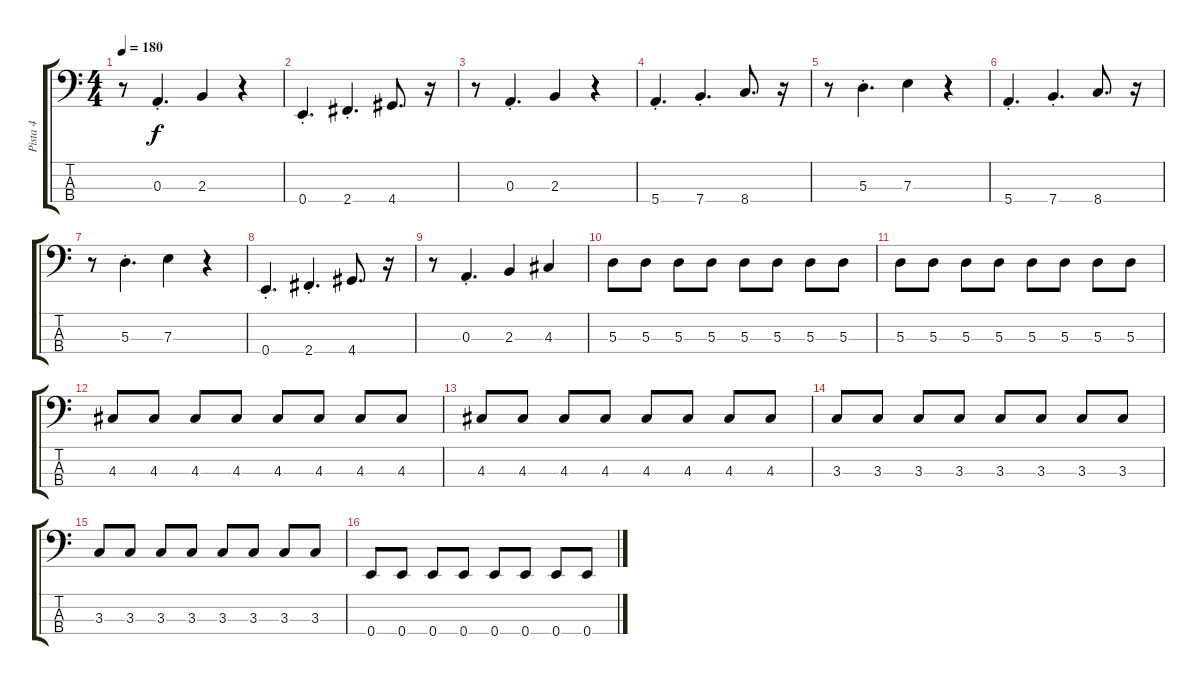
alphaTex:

\track ("Pista 4" "Pista 4") {instrument electricbasspick}
\staff {score tabs}
\tuning (G2 D2 A1 E1) {hide}
\ts (4 4)
\tempo 180
\clef f4
\ks c
r.8{dy f} 0.3{st}.4{d} 2.3.4 r.4 |
0.4{st}.4{d} 2.4{st}.4{d} 4.4.8{d} r.16 |
r.8 0.3{st}.4{d} 2.3.4 r.4 |
5.4{st}.4{d} 7.4{st}.4{d} 8.4.8{d} r.16 |
r.8 5.3{st}.4{d} 7.3.4 r.4 |
5.4{st}.4{d} 7.4{st}.4{d} 8.4.8{d} r.16 |
r.8 5.3{st}.4{d} 7.3.4 r.4 |
0.4{st}.4{d} 2.4{st}.4{d} 4.4.8{d} r.16 |
r.8 0.3{st}.4{d} 2.3.4 4.3.4 |
5.3.8 5.3.8 5.3.8 5.3.8 5.3.8 5.3.8 5.3.8 5.3.8 |
5.3.8 5.3.8 5.3.8 5.3.8 5.3.8 5.3.8 5.3.8 5.3.8 |
4.3.8 4.3.8 4.3.8 4.3.8 4.3.8 4.3.8 4.3.8 4.3.8 |
4.3.8 4.3.8 4.3.8 4.3.8 4.3.8 4.3.8 4.3.8 4.3.8 |
3.3.8 3.3.8 3.3.8 3.3.8 3.3.8 3.3.8 3.3.8 3.3.8 |
3.3.8 3.3.8 3.3.8 3.3.8 3.3.8 3.3.8 3.3.8 3.3.8 |
0.4.8 0.4.8 0.4.8 0.4.8 0.4.8 0.4.8 0.4.8 0.4.8
